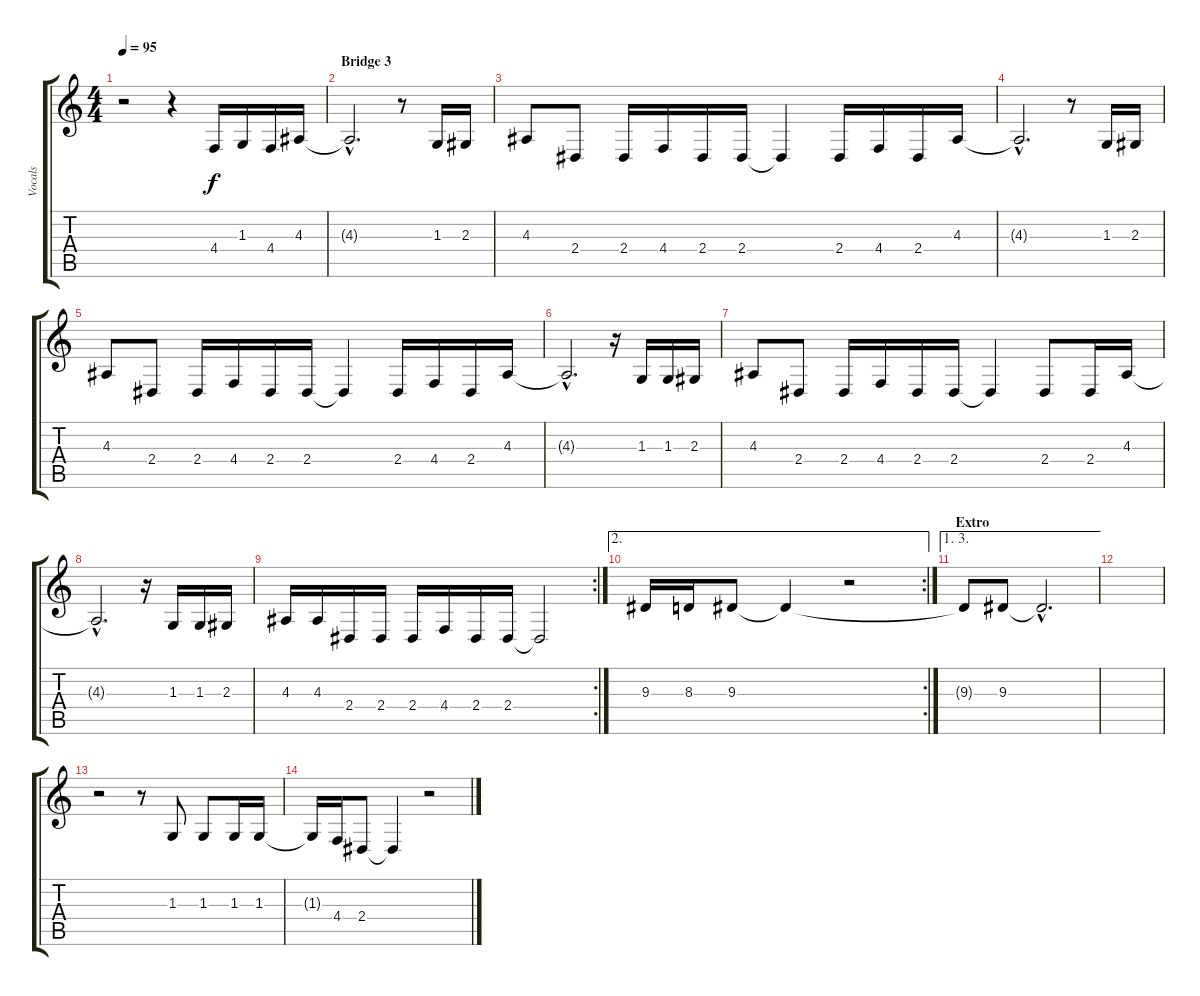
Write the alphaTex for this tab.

\track ("Vocals" "Vocals") {instrument altosax}
\staff {score tabs}
\tuning (Eb4 Bb3 Gb3 Db3 Ab2 Eb2) {hide}
\ts (4 4)
\tempo 95
\clef g2
\ks c
r.2{dy f} r.4 4.4.16 1.3.16 4.4.16 4.3.16 |
\section ("" "Bridge 3")
4.3{hac t}.2{d} r.8 1.3.16 2.3.16 |
4.3.8 2.4.8 2.4.16 4.4.16 2.4.16 2.4.16 2.4{t}.4 2.4.16 4.4.16 2.4.16 4.3.16 |
4.3{hac t}.2{d} r.8 1.3.16 2.3.16 |
4.3.8 2.4.8 2.4.16 4.4.16 2.4.16 2.4.16 2.4{t}.4 2.4.16 4.4.16 2.4.16 4.3.16 |
4.3{hac t}.2{d} r.16 1.3.16 1.3.16 2.3.16 |
4.3.8 2.4.8 2.4.16 4.4.16 2.4.16 2.4.16 2.4{t}.4 2.4.8 2.4.16 4.3.16 |
4.3{hac t}.2{d} r.16 1.3.16 1.3.16 2.3.16 |
\rc 2
4.3.16 4.3.16 2.4.16 2.4.16 2.4.16 4.4.16 2.4.16 2.4.16 2.4{t}.2 |
\ae 2
\rc 2
9.3.16 8.3.16 9.3.8 9.3{t}.4 r.2 |
\ae (1 3)
\section ("" "Extro")
9.3{t}.8 9.3.8 9.3{hac t}.2{d} |
|
r.2 r.8 1.3.8 1.3.8 1.3.16 1.3.16 |
1.3{t}.16 4.4.16 2.4.8 2.4{t}.4 r.2
